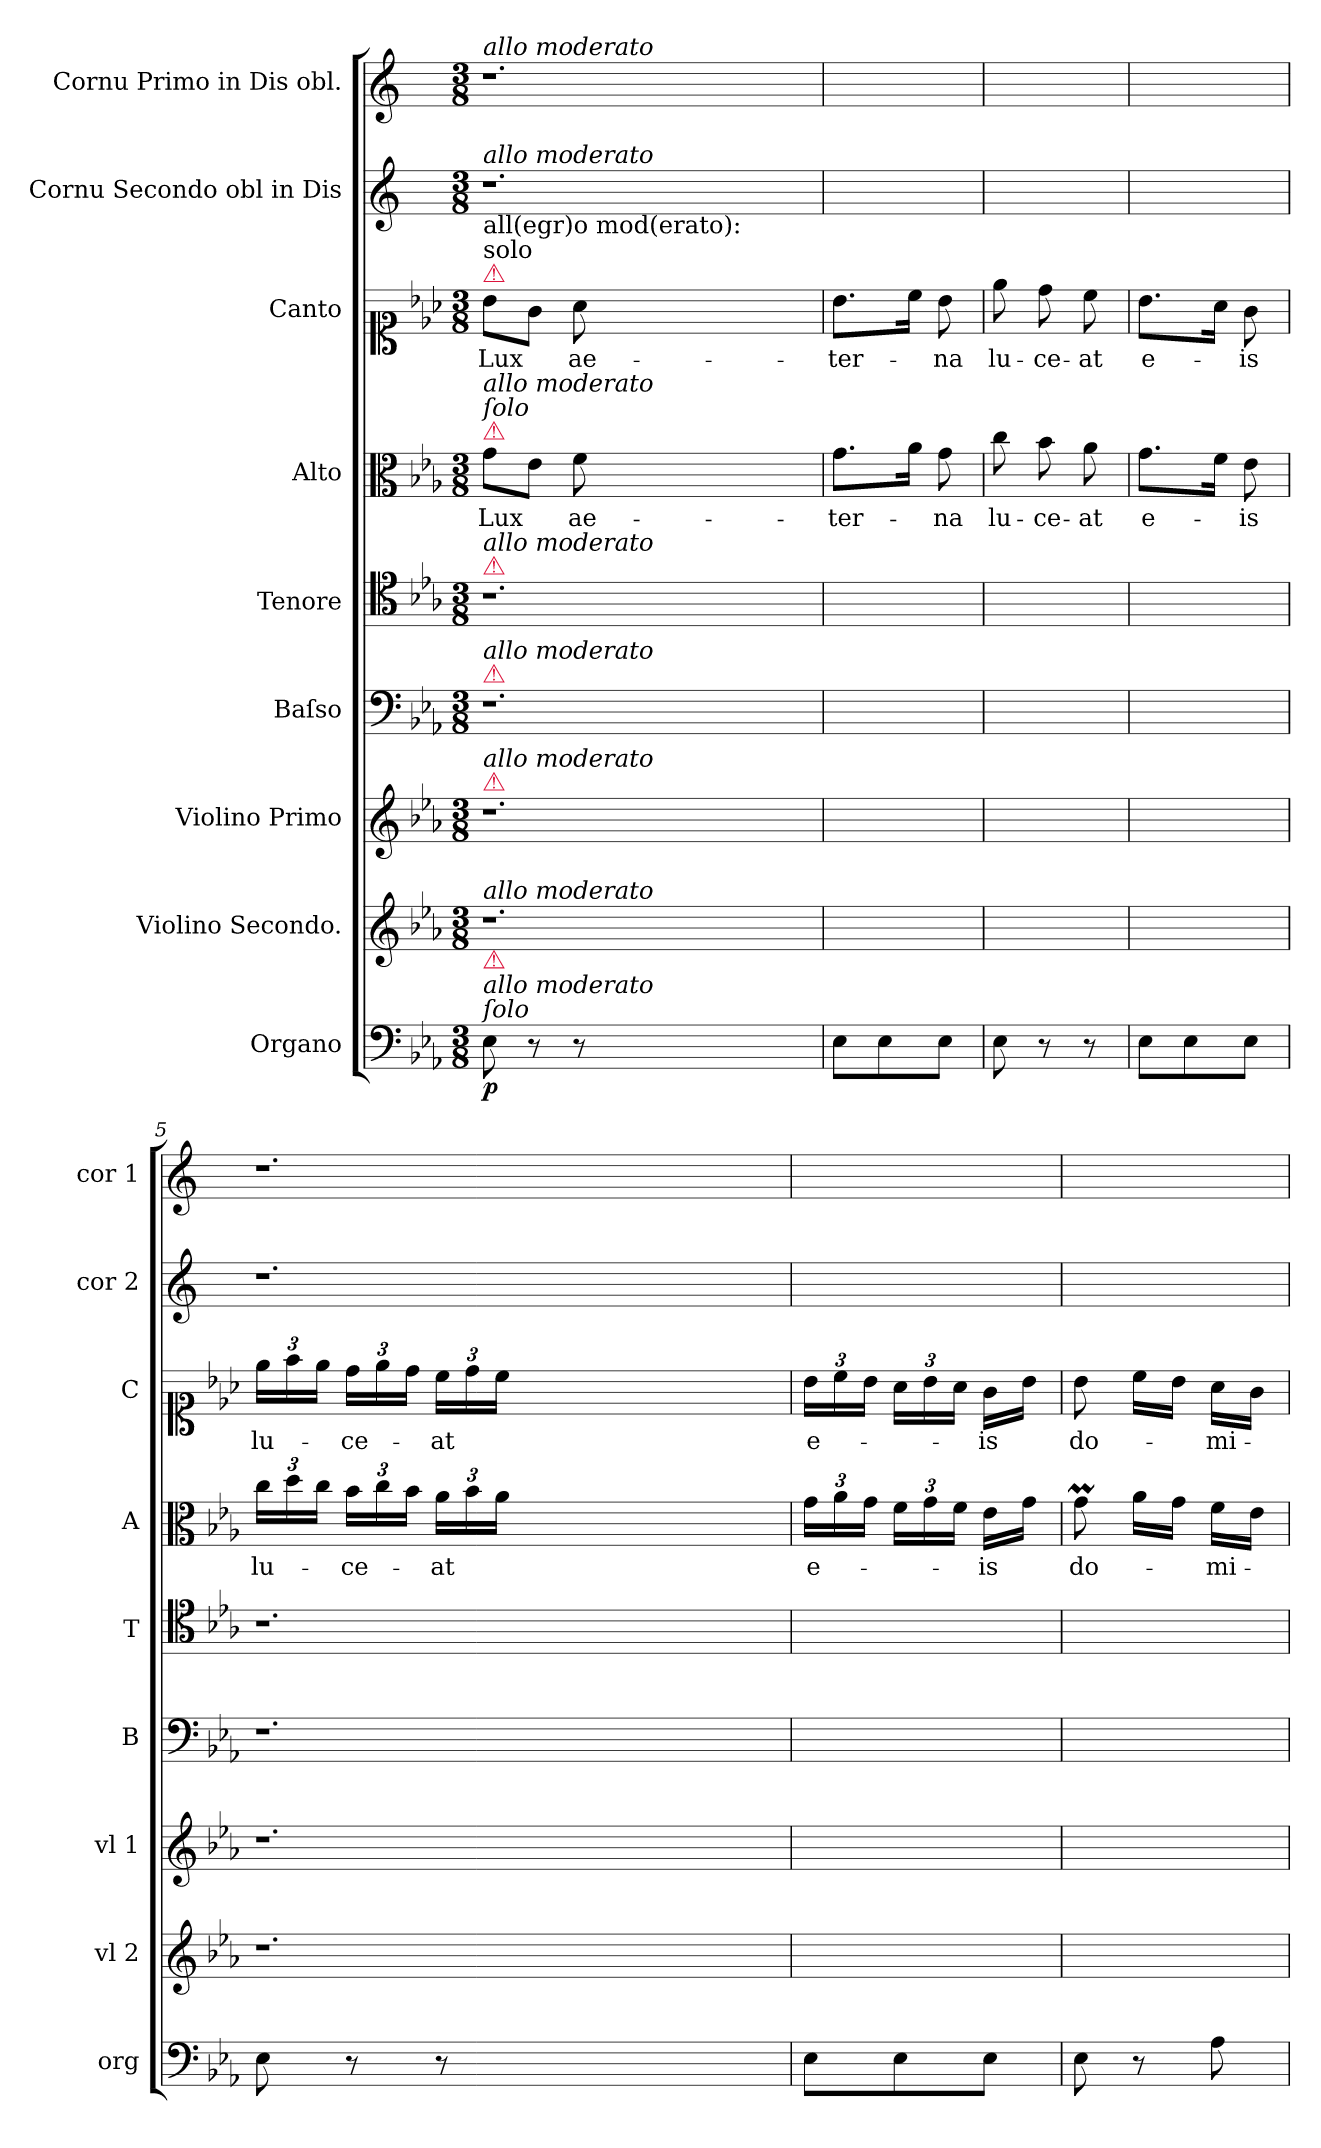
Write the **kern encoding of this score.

**kern	**dynam	**kern	**kern	**kern	**kern	**kern	**text	**kern	**text	**kern	**kern
*part9	*part9	*part8	*part7	*part6	*part5	*part4	*part4	*part3	*part3	*part2	*part1
*staff9	*staff9	*staff8	*staff7	*staff6	*staff5	*staff4	*staff4	*staff3	*staff3	*staff2	*staff1
*I"Organo	*	*I"Violino Secondo.	*I"Violino Primo	*I"Baſso	*I"Tenore	*I"Alto	*	*I"Canto	*	*I"Cornu Secondo obl in Dis	*I"Cornu Primo in Dis obl.
*I'org	*	*I'vl 2	*I'vl 1	*I'B	*I'T	*I'A	*	*I'C	*	*I'cor 2	*I'cor 1
*clefF4	*	*clefG2	*clefG2	*clefF4	*clefC4	*clefC3	*	*clefC1	*	*clefG2	*clefG2
*	*	*	*	*	*	*	*	*	*	*ITrd5c9	*ITrd5c9
*k[b-e-a-]	*	*k[b-e-a-]	*k[b-e-a-]	*k[b-e-a-]	*k[b-e-a-]	*k[b-e-a-]	*	*k[b-e-a-]	*	*k[b-e-a-]	*k[b-e-a-]
*E-:	*	*E-:	*E-:	*E-:	*E-:	*E-:	*	*E-:	*	*E-:	*E-:
*M3/8	*	*M3/8	*M3/8	*M3/8	*M3/8	*M3/8	*	*M3/8	*	*M3/8	*M3/8
=1	=1	=1	=1	=1	=1	=1	=1	=1	=1	=1	=1
!	!	!	!	!	!	!	!	!	!	!	!LO:TX:a:i:t=allo moderato
!	!	!	!	!	!	!	!	!	!	!LO:TX:a:i:t=allo moderato	!
!	!	!	!	!	!	!	!	!LO:TX:a:color=crimson:t=⚠	!	!	!
!	!	!	!	!	!	!	!	!LO:TX:a:t=solo	!	!	!
!	!	!	!	!	!	!	!	!LO:TX:a:t=all(egr)o mod(erato)&colon;	!	!	!
!	!	!	!	!	!	!LO:TX:a:color=crimson:t=⚠	!	!	!	!	!
!	!	!	!	!	!	!LO:TX:a:i:t=ſolo	!	!	!	!	!
!	!	!	!	!	!	!LO:TX:a:i:t=allo moderato	!	!	!	!	!
!	!	!	!	!	!LO:TX:a:color=crimson:t=⚠	!	!	!	!	!	!
!	!	!	!	!	!LO:TX:a:i:t=allo moderato	!	!	!	!	!	!
!	!	!	!	!LO:TX:a:color=crimson:t=⚠	!	!	!	!	!	!	!
!	!	!	!	!LO:TX:a:i:t=allo moderato	!	!	!	!	!	!	!
!	!	!	!LO:TX:a:color=crimson:t=⚠	!	!	!	!	!	!	!	!
!	!	!	!LO:TX:a:i:t=allo moderato	!	!	!	!	!	!	!	!
!	!	!LO:TX:a:i:t=allo moderato	!	!	!	!	!	!	!	!	!
!LO:TX:a:i:t=ſolo	!	!	!	!	!	!	!	!	!	!	!
!LO:TX:a:i:t=allo moderato	!	!	!	!	!	!	!	!	!	!	!
!LO:TX:a:color=crimson:t=⚠	!	!	!	!	!	!	!	!	!	!	!
8E-\	p	1.r	1.r	1.r	1.r	8g\L	Lux	8b-\L	Lux	1.r	1.r
8r	.	.	.	.	.	8e-\J	.	8g\J	.	.	.
8r	.	.	.	.	.	8f\	ae-	8a-\	ae-	.	.
1ryy	.	.	.	.	.	1ryy	.	1ryy	.	.	.
8ryy	.	.	.	.	.	8ryy	.	8ryy	.	.	.
=2	=2	=2	=2	=2	=2	=2	=2	=2	=2	=2	=2
8E-\L	.	4.ryy	4.ryy	4.ryy	4.ryy	8.g\L	-ter-	8.b-\L	-ter-	4.ryy	4.ryy
8E-\	.	.	.	.	.	.	.	.	.	.	.
.	.	.	.	.	.	16a-\Jk	.	16cc\Jk	.	.	.
8E-\J	.	.	.	.	.	8g\	-na	8b-\	-na	.	.
=3	=3	=3	=3	=3	=3	=3	=3	=3	=3	=3	=3
8E-\	.	4.ryy	4.ryy	4.ryy	4.ryy	8cc\	lu-	8ee-\	lu-	4.ryy	4.ryy
8r	.	.	.	.	.	8b-\	-ce-	8dd\	-ce-	.	.
8r	.	.	.	.	.	8a-\	-at	8cc\	-at	.	.
=4	=4	=4	=4	=4	=4	=4	=4	=4	=4	=4	=4
8E-\L	.	4.ryy	4.ryy	4.ryy	4.ryy	8.g\L	e-	8.b-\L	e-	4.ryy	4.ryy
8E-\	.	.	.	.	.	.	.	.	.	.	.
.	.	.	.	.	.	16f\Jk	.	16a-\Jk	.	.	.
8E-\J	.	.	.	.	.	8e-\	-is	8g\	-is	.	.
=5	=5	=5	=5	=5	=5	=5	=5	=5	=5	=5	=5
8E-\	.	1.r	1.r	1.r	1.r	24cc\LL	lu-	24ee-\LL	lu-	1.r	1.r
.	.	.	.	.	.	24dd\	.	24ff\	.	.	.
.	.	.	.	.	.	24cc\JJ	.	24ee-\JJ	.	.	.
8r	.	.	.	.	.	24b-\LL	-ce-	24dd\LL	-ce-	.	.
.	.	.	.	.	.	24cc\	.	24ee-\	.	.	.
.	.	.	.	.	.	24b-\JJ	.	24dd\JJ	.	.	.
8r	.	.	.	.	.	24a-\LL	-at	24cc\LL	-at	.	.
.	.	.	.	.	.	24b-\	.	24dd\	.	.	.
.	.	.	.	.	.	24a-\JJ	.	24cc\JJ	.	.	.
1ryy	.	.	.	.	.	1ryy	.	1ryy	.	.	.
8ryy	.	.	.	.	.	8ryy	.	8ryy	.	.	.
=6	=6	=6	=6	=6	=6	=6	=6	=6	=6	=6	=6
8E-\L	.	4.ryy	4.ryy	4.ryy	4.ryy	24g\LL	e-	24b-\LL	e-	4.ryy	4.ryy
.	.	.	.	.	.	24a-\	.	24cc\	.	.	.
.	.	.	.	.	.	24g\JJ	.	24b-\JJ	.	.	.
8E-\	.	.	.	.	.	24f\LL	.	24a-\LL	.	.	.
.	.	.	.	.	.	24g\	.	24b-\	.	.	.
.	.	.	.	.	.	24f\JJ	.	24a-\JJ	.	.	.
8E-\J	.	.	.	.	.	16e-\LL	-is	16g\LL	-is	.	.
.	.	.	.	.	.	16g\JJ	.	16b-\JJ	.	.	.
=7	=7	=7	=7	=7	=7	=7	=7	=7	=7	=7	=7
8E-\	.	4.ryy	4.ryy	4.ryy	4.ryy	8gm\	do-	8b-\	do-	4.ryy	4.ryy
8r	.	.	.	.	.	16a-\LL	.	16cc\LL	.	.	.
.	.	.	.	.	.	16g\JJ	.	16b-\JJ	.	.	.
8A-\	.	.	.	.	.	16f\LL	-mi-	16a-\LL	-mi-	.	.
.	.	.	.	.	.	16e-\JJ	.	16g\JJ	.	.	.
=	=	=	=	=	=	=	=	=	=	=	=
*-	*-	*-	*-	*-	*-	*-	*-	*-	*-	*-	*-
